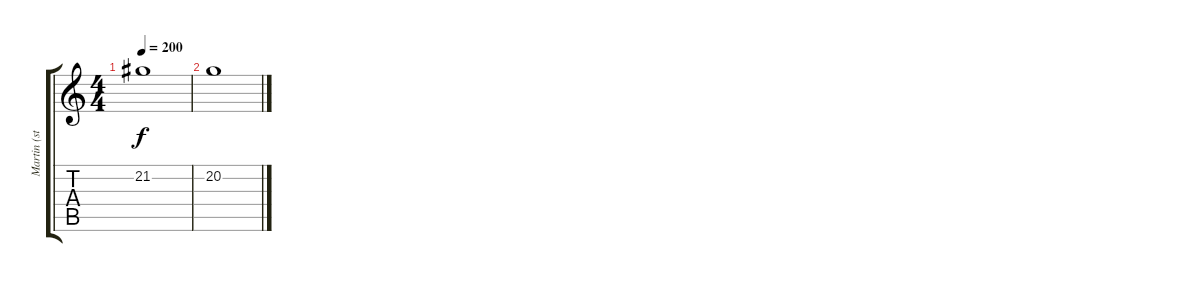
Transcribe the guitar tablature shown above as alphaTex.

\track ("Martin (strings)" "Martin (st") {instrument stringensemble2}
\staff {score tabs}
\tuning (E4 B3 G3 D3 A2 E2) {hide}
\ts (4 4)
\tempo 200
\clef g2
\ks c
21.2.1{dy f} |
20.2.1
